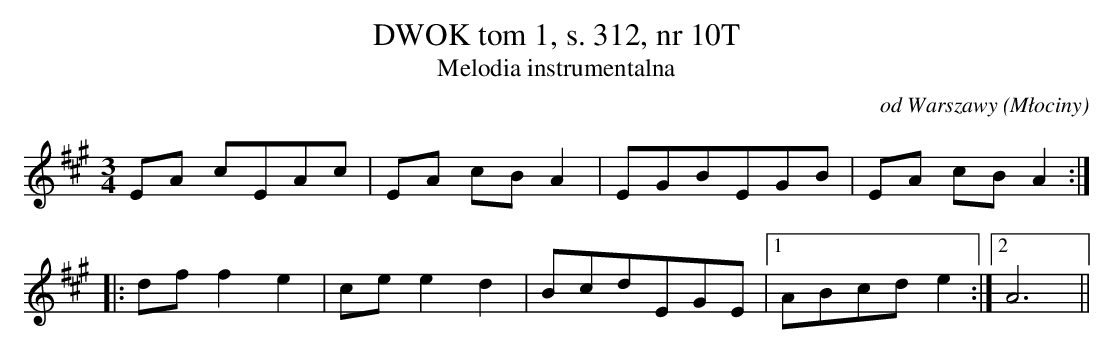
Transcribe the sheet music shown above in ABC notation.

X:1
T: DWOK tom 1, s. 312, nr 10T
T: Melodia instrumentalna
O: od Warszawy (Młociny)
M: 3/4
L: 1/8
K: A
EA cEAc | EA cBA2 | EGBEGB | EA cBA2 :|
|:df f2e2 | ce e2d2 | BcdEGE |[1 ABcde2 :|[2 A6||
